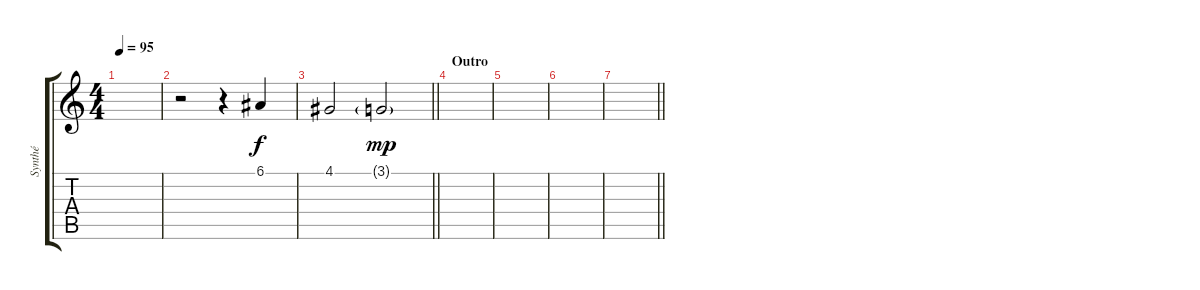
\track ("Synthé" "Synthé") {instrument lead6voice}
\staff {score tabs}
\tuning (E4 B3 G3 D3 A2 E2) {hide}
\ts (4 4)
\tempo 95
\clef g2
\ks c
|
r.2 r.4 6.1.4 |
\barLineRight lightlight
4.1.2 3.1{g}.2{dy mp} |
\section ("" "Outro")
|
|
|
\barLineRight lightlight
